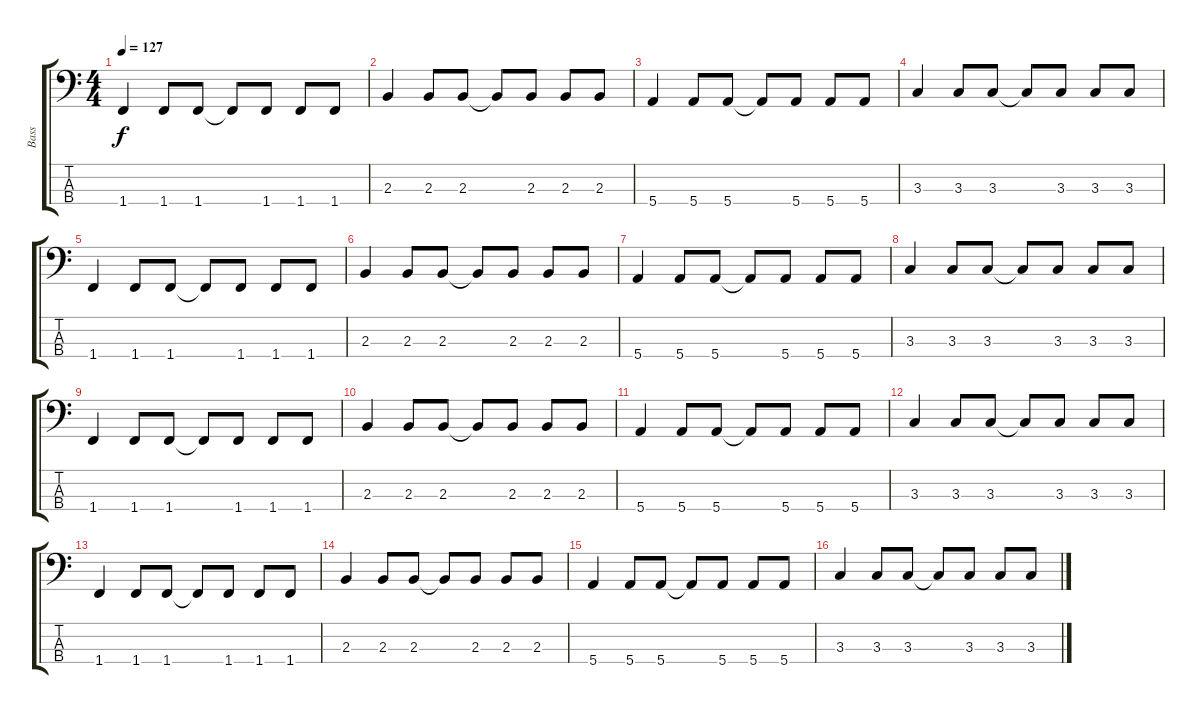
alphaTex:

\track ("Bass" "Bass") {instrument electricbasspick}
\staff {score tabs}
\tuning (G2 D2 A1 E1) {hide}
\ts (4 4)
\tempo 127
\clef f4
\ks c
1.4.4{dy f} 1.4.8 1.4.8 1.4{t}.8 1.4.8 1.4.8 1.4.8 |
2.3.4 2.3.8 2.3.8 2.3{t}.8 2.3.8 2.3.8 2.3.8 |
5.4.4 5.4.8 5.4.8 5.4{t}.8 5.4.8 5.4.8 5.4.8 |
3.3.4 3.3.8 3.3.8 3.3{t}.8 3.3.8 3.3.8 3.3.8 |
1.4.4 1.4.8 1.4.8 1.4{t}.8 1.4.8 1.4.8 1.4.8 |
2.3.4 2.3.8 2.3.8 2.3{t}.8 2.3.8 2.3.8 2.3.8 |
5.4.4 5.4.8 5.4.8 5.4{t}.8 5.4.8 5.4.8 5.4.8 |
3.3.4 3.3.8 3.3.8 3.3{t}.8 3.3.8 3.3.8 3.3.8 |
1.4.4 1.4.8 1.4.8 1.4{t}.8 1.4.8 1.4.8 1.4.8 |
2.3.4 2.3.8 2.3.8 2.3{t}.8 2.3.8 2.3.8 2.3.8 |
5.4.4 5.4.8 5.4.8 5.4{t}.8 5.4.8 5.4.8 5.4.8 |
3.3.4 3.3.8 3.3.8 3.3{t}.8 3.3.8 3.3.8 3.3.8 |
1.4.4 1.4.8 1.4.8 1.4{t}.8 1.4.8 1.4.8 1.4.8 |
2.3.4 2.3.8 2.3.8 2.3{t}.8 2.3.8 2.3.8 2.3.8 |
5.4.4 5.4.8 5.4.8 5.4{t}.8 5.4.8 5.4.8 5.4.8 |
3.3.4 3.3.8 3.3.8 3.3{t}.8 3.3.8 3.3.8 3.3.8
